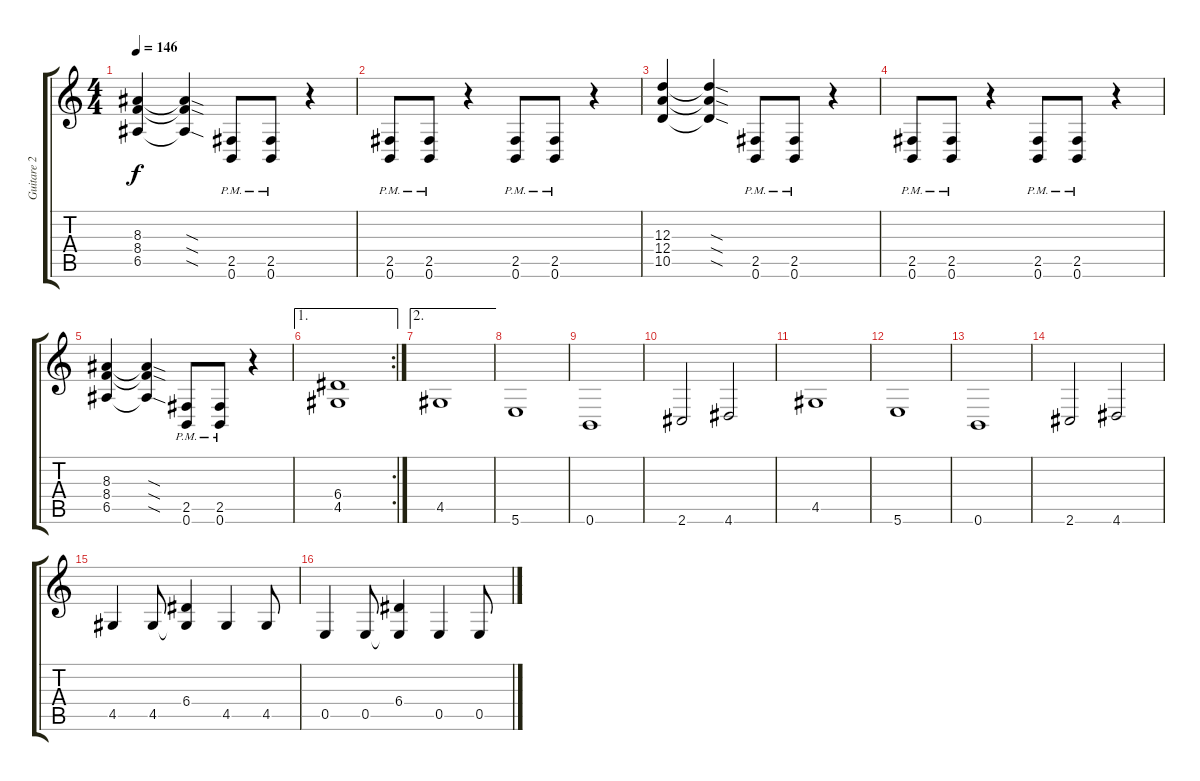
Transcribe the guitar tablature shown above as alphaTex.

\track ("Guitare 2" "Guitare 2") {instrument distortionguitar}
\staff {score tabs}
\tuning (B3 Gb3 D3 A2 E2 B1) {hide}
\ts (4 4)
\tempo 146
\clef g2
\ks c
(8.3 8.4 6.5).4{dy f} (8.3{sod t} 8.4{sod t} 6.5{sod t}).4 (2.5{pm} 0.6{pm}).8 (2.5{pm} 0.6{pm}).8 r.4 |
(2.5{pm} 0.6{pm}).8 (2.5{pm} 0.6{pm}).8 r.4 (2.5{pm} 0.6{pm}).8 (2.5{pm} 0.6{pm}).8 r.4 |
(12.3 12.4 10.5).4 (12.3{sod t} 12.4{sod t} 10.5{sod t}).4 (2.5{pm} 0.6{pm}).8 (2.5{pm} 0.6{pm}).8 r.4 |
(2.5{pm} 0.6{pm}).8 (2.5{pm} 0.6{pm}).8 r.4 (2.5{pm} 0.6{pm}).8 (2.5{pm} 0.6{pm}).8 r.4 |
(8.3 8.4 6.5).4 (8.3{sod t} 8.4{sod t} 6.5{sod t}).4 (2.5{pm} 0.6{pm}).8 (2.5{pm} 0.6{pm}).8 r.4 |
\ae 1
\rc 2
(6.4 4.5).1 |
\ae 2
4.5.1 |
5.6.1 |
0.6.1 |
2.6.2 4.6.2 |
4.5.1 |
5.6.1 |
0.6.1 |
2.6.2 4.6.2 |
4.5.4 4.5.8 (6.4 4.5{t}).4 4.5.4 4.5.8 |
0.5.4 0.5.8 (6.4 0.5{t}).4 0.5.4 0.5.8
